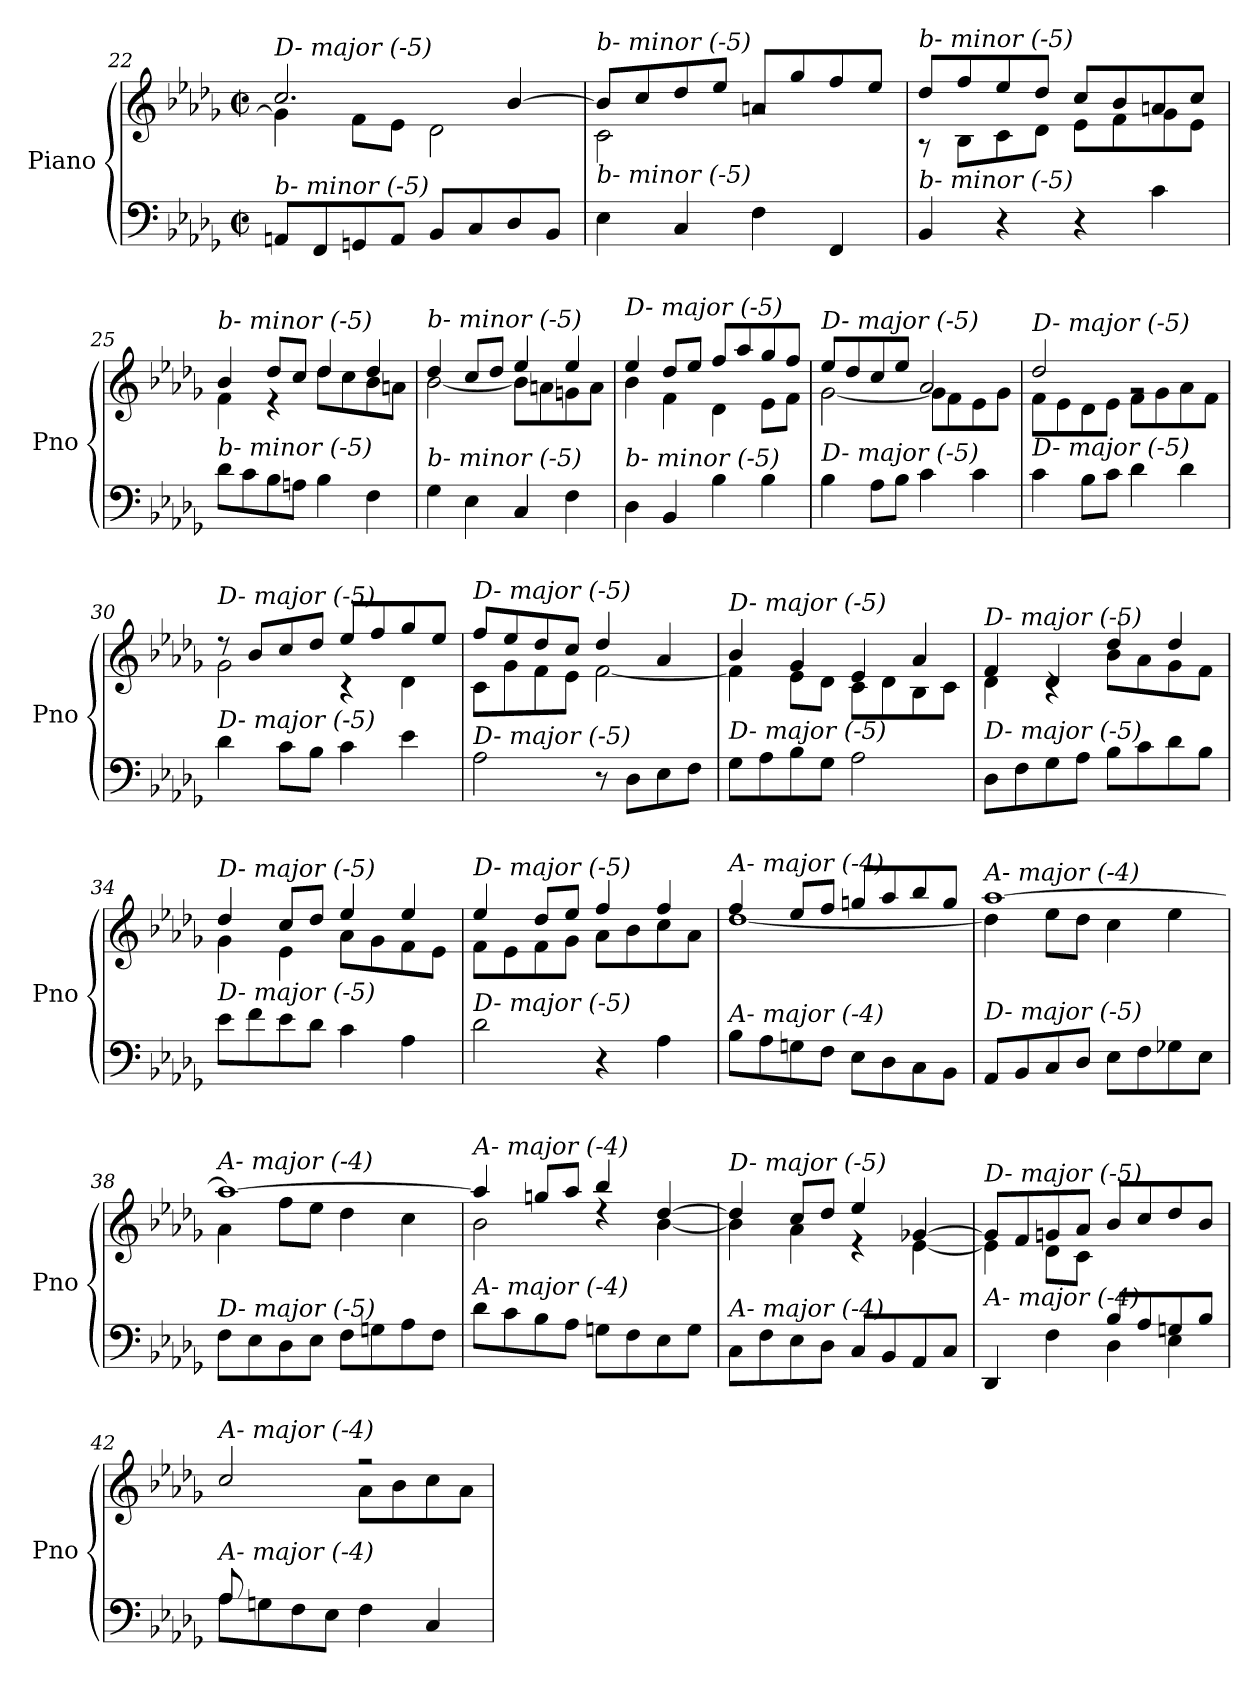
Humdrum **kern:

**kern	**kern
*part1	*part1
*staff2	*staff1
*I"Piano	*
*I'Pno	*
*clefF4	*clefG2
*k[b-e-a-d-g-]	*k[b-e-a-d-g-]
*M2/2	*M2/2
*met(c|)	*met(c|)
=22	=22
*	*^
!	!LO:TX:i:t=D- major (-5)	!
!LO:TX:i:t=b- minor (-5)	!	!
8AAn/L	2.cc/	4g-\]
8FF/	.	.
8GGn/	.	8f\L
8AA/J	.	8e-\J
8BB-/L	.	2d-\
8C/	.	.
8D-/	[4b-/	.
8BB-/J	.	.
=23	=23	=23
!	!LO:TX:i:t=b- minor (-5)	!
!LO:TX:i:t=b- minor (-5)	!	!
4E-\	8b-/L]	2c\
.	8cc/	.
4C/	8dd-/	.
.	8ee-/J	.
4F\	8an/L	2rg
.	8gg-/	.
4FF/	8ff/	.
.	8ee-/J	.
=24	=24	=24
!	!LO:TX:i:t=b- minor (-5)	!
!LO:TX:i:t=b- minor (-5)	!	!
4BB-/	8dd-/L	8r
.	8ff/	8B-\L
4r	8ee-/	8c\
.	8dd-/J	8d-\J
4r	8cc/L	8e-\L
.	8b-/	8f\
4c\	8an/	8g-\
.	8cc/J	8e-\J
=25	=25	=25
!	!LO:TX:i:t=b- minor (-5)	!
!LO:TX:i:t=b- minor (-5)	!	!
8d-\L	4b-/	4f\
8c\	.	.
8B-\	8dd-/L	4r
8An\J	8cc/J	.
4B-\	4dd-/	8dd-\L
.	.	8cc\
4F\	4dd-/	8b-\
.	.	8an\J
!!LO:PB:g=z	!!
=26	=26	=26
!	!LO:TX:i:t=b- minor (-5)	!
!LO:TX:i:t=b- minor (-5)	!	!
4G-\	4dd-/	[2b-\
4E-\	8cc/L	.
.	8dd-/J	.
4C/	4ee-/	8b-\L]
.	.	8an\
4F\	4ee-/	8gn\
.	.	8a\J
=27	=27	=27
!	!LO:TX:i:t=D- major (-5)	!
!LO:TX:i:t=b- minor (-5)	!	!
4D-\	4ee-/	4b-\
4BB-/	8dd-/L	4f\
.	8ee-/J	.
4B-\	8ff/L	4d-\
.	8aa-/	.
4B-\	8gg-/	8e-\L
.	8ff/J	8f\J
=28	=28	=28
!	!LO:TX:i:t=D- major (-5)	!
!LO:TX:i:t=D- major (-5)	!	!
4B-\	8ee-/L	[2g-\
.	8dd-/	.
8A-\L	8cc/	.
8B-\J	8ee-/J	.
4c\	2a-/	8g-\L]
.	.	8f\
4c\	.	8e-\
.	.	8g-\J
=29	=29	=29
!	!LO:TX:i:t=D- major (-5)	!
!LO:TX:i:t=D- major (-5)	!	!
4c\	2dd-/	8f\L
.	.	8e-\
8B-\L	.	8d-\
8c\J	.	8e-\J
4d-\	2rg	8f\L
.	.	8g-\
4d-\	.	8a-\
.	.	8f\J
=30	=30	=30
!	!LO:TX:i:t=D- major (-5)	!
!LO:TX:i:t=D- major (-5)	!	!
4d-\	8r	2g-\
.	8b-/L	.
8c\L	8cc/	.
8B-\J	8dd-/J	.
4c\	8ee-/L	4r
.	8ff/	.
4e-\	8gg-/	4d-\
.	8ee-/J	.
!!LO:LB:g=z	!!
=31	=31	=31
!	!LO:TX:i:t=D- major (-5)	!
!LO:TX:i:t=D- major (-5)	!	!
2A-\	8ff/L	8c\L
.	8ee-/	8g-\
.	8dd-/	8f\
.	8cc/J	8e-\J
8r	4dd-/	[2f\
8D-\L	.	.
8E-\	4a-/	.
8F\J	.	.
=32	=32	=32
!	!LO:TX:i:t=D- major (-5)	!
!LO:TX:i:t=D- major (-5)	!	!
8G-\L	4b-/	4f\]
8A-\	.	.
8B-\	4g-/	8e-\L
8G-\J	.	8d-\J
2A-\	4e-/	8c\L
.	.	8d-\
.	4a-/	8B-\
.	.	8c\J
=33	=33	=33
!	!LO:TX:i:t=D- major (-5)	!
!LO:TX:i:t=D- major (-5)	!	!
8D-\L	4f/	4d-\
8F\	.	.
8G-\	4d-/	4rc
8A-\J	.	.
8B-\L	4dd-/	8b-\L
8c\	.	8a-\
8d-\	4dd-/	8g-\
8B-\J	.	8f\J
=34	=34	=34
!	!LO:TX:i:t=D- major (-5)	!
!LO:TX:i:t=D- major (-5)	!	!
8e-\L	4dd-/	4g-\
8f\	.	.
8e-\	8cc/L	4e-\
8d-\J	8dd-/J	.
4c\	4ee-/	8a-\L
.	.	8g-\
4A-\	4ee-/	8f\
.	.	8e-\J
=35	=35	=35
!	!LO:TX:i:t=D- major (-5)	!
!LO:TX:i:t=D- major (-5)	!	!
2d-\	4ee-/	8f\L
.	.	8e-\
.	8dd-/L	8f\
.	8ee-/J	8g-\J
4r	4ff/	8a-\L
.	.	8b-\
4A-\	4ff/	8cc\
.	.	8a-\J
!!LO:LB:g=z	!!
=36	=36	=36
!	!LO:TX:i:t=A- major (-4)	!
!LO:TX:i:t=A- major (-4)	!	!
8B-\L	4ff/	[1dd-
8A-\	.	.
8Gn\	8ee-/L	.
8F\J	8ff/J	.
8E-\L	8ggn/L	.
8D-\	8aa-/	.
8C\	8bb-/	.
8BB-\J	8gg/J	.
=37	=37	=37
!	!LO:TX:i:t=A- major (-4)	!
!LO:TX:i:t=D- major (-5)	!	!
8AA-/L	[1aa-	4dd-\]
8BB-/	.	.
8C/	.	8ee-\L
8D-/J	.	8dd-\J
8E-\L	.	4cc\
8F\	.	.
8G-X\	.	4ee-\
8E-\J	.	.
=38	=38	=38
!	!LO:TX:i:t=A- major (-4)	!
!LO:TX:i:t=D- major (-5)	!	!
8F\L	1aa-_	4a-\
8E-\	.	.
8D-\	.	8ff\L
8E-\J	.	8ee-\J
8F\L	.	4dd-\
8Gn\	.	.
8A-\	.	4cc\
8F\J	.	.
=39	=39	=39
!	!LO:TX:i:t=A- major (-4)	!
!LO:TX:i:t=A- major (-4)	!	!
8d-\L	4aa-/]	2b-\
8c\	.	.
8B-\	8ggn/L	.
8A-\J	8aa-/J	.
8Gn\L	4bb-/	4rdd
8F\	.	.
8E-\	[4dd-/	[4b-\
8G\J	.	.
=40	=40	=40
!	!LO:TX:i:t=D- major (-5)	!
!LO:TX:i:t=A- major (-4)	!	!
8C\L	4dd-/]	4b-\]
8F\	.	.
8E-\	8cc/L	4a-\
8D-\J	8dd-/J	.
8C/L	4ee-/	4r
8BB-/	.	.
8AA-/	[4g-X/	[4e-\
8C/J	.	.
!!LO:LB:g=z
=41	=41	=41
*^	*	*^
*	*^	*	*	*
!	!	!	!LO:TX:i:t=D- major (-5)	!	!
!LO:TX:i:t=A- major (-4)	!	!	!	!	!
2ryy	4DD-/	2ryy	8g-/L]	4e-\]	2ryy
.	.	.	8f/	.	.
.	4F\	.	8gn/	8d-\L	.
.	.	.	8a-/J	8c\J	.
2ryy	8B-/L	4D-\	8b-/L	2ryy	2ryy
.	8A-/	.	8cc/	.	.
.	8Gn/	4E-\	8dd-/	.	.
.	8B-/J	.	8b-/J	.	.
*	*v	*v	*	*	*
*	*	*	*v	*v
=42	=42	=42	=42
!	!	!LO:TX:i:t=A- major (-4)	!
!LO:TX:i:t=A- major (-4)	!	!	!
8A-/L	8A-\L	2cc/	8ryy
2..ryy	8Gn\	.	8e-\
.	8F\	.	8f\
.	8E-\J	.	8gn\J
.	4F\	2r	8a-\L
.	.	.	8b-\
.	4C/	.	8cc\
.	.	.	8a-\J
*v	*v	*	*
*	*v	*v
=	=
*-	*-
